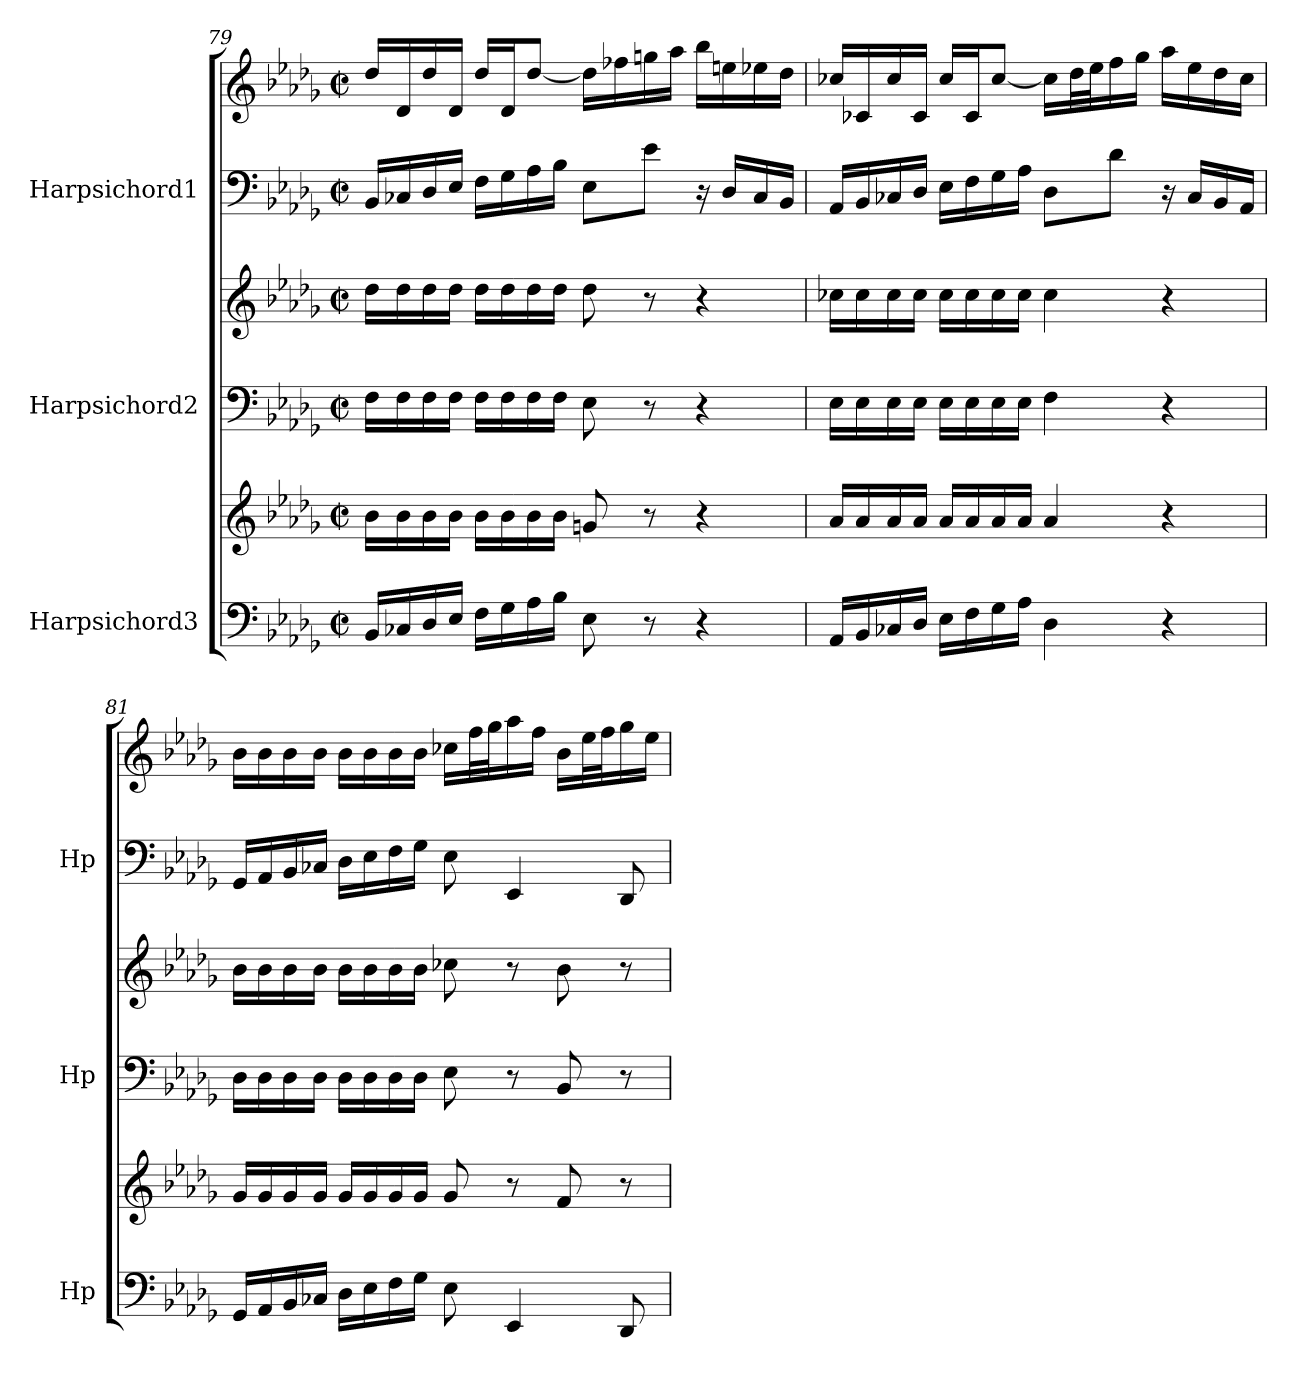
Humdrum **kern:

**kern	**kern	**kern	**kern	**kern	**kern
*part3	*part3	*part2	*part2	*part1	*part1
*staff6	*staff5	*staff4	*staff3	*staff2	*staff1
*I"Harpsichord3	*	*I"Harpsichord2	*	*I"Harpsichord1	*
*I'Hp	*	*I'Hp	*	*I'Hp	*
*clefF4	*clefG2	*clefF4	*clefG2	*clefF4	*clefG2
*k[b-e-a-d-g-]	*k[b-e-a-d-g-]	*k[b-e-a-d-g-]	*k[b-e-a-d-g-]	*k[b-e-a-d-g-]	*k[b-e-a-d-g-]
*M4/4	*M4/4	*M4/4	*M4/4	*M4/4	*M4/4
*met(c|)	*met(c|)	*met(c|)	*met(c|)	*met(c|)	*met(c|)
=79	=79	=79	=79	=79	=79
16BB-/LL	16b-\LL	16F\LL	16dd-\LL	16BB-/LL	16dd-/LL
16C-X/	16b-\	16F\	16dd-\	16C-X/	16d-/
16D-/	16b-\	16F\	16dd-\	16D-/	16dd-/
16E-/JJ	16b-\JJ	16F\JJ	16dd-\JJ	16E-/JJ	16d-/JJ
16F\LL	16b-\LL	16F\LL	16dd-\LL	16F\LL	16dd-/LL
16G-\	16b-\	16F\	16dd-\	16G-\	16d-/J
16A-\	16b-\	16F\	16dd-\	16A-\	[8dd-/J
16B-\JJ	16b-\JJ	16F\JJ	16dd-\JJ	16B-\JJ	.
8E-\	8gn/	8E-\	8dd-\	8E-\L	16dd-\LL]
.	.	.	.	.	16ff-X\
8r	8r	8r	8r	8e-\J	16ggn\
.	.	.	.	.	16aa-\JJ
4r	4r	4r	4r	16r	16bb-\LL
.	.	.	.	16D-/LL	16een\
.	.	.	.	16C-/	16ee-X\
.	.	.	.	16BB-/JJ	16dd-\JJ
=80	=80	=80	=80	=80	=80
16AA-/LL	16a-/LL	16E-\LL	16cc-X\LL	16AA-/LL	16cc-X/LL
16BB-/	16a-/	16E-\	16cc-\	16BB-/	16c-X/
16C-X/	16a-/	16E-\	16cc-\	16C-X/	16cc-/
16D-/JJ	16a-/JJ	16E-\JJ	16cc-\JJ	16D-/JJ	16c-/JJ
16E-\LL	16a-/LL	16E-\LL	16cc-\LL	16E-\LL	16cc-/LL
16F\	16a-/	16E-\	16cc-\	16F\	16c-/J
16G-\	16a-/	16E-\	16cc-\	16G-\	[8cc-/J
16A-\JJ	16a-/JJ	16E-\JJ	16cc-\JJ	16A-\JJ	.
4D-\	4a-/	4F\	4cc-\	8D-\L	16cc-\LL]
.	.	.	.	.	32dd-\L
.	.	.	.	.	32ee-\J
.	.	.	.	8d-\J	16ff\
.	.	.	.	.	16gg-\JJ
4r	4r	4r	4r	16r	16aa-\LL
.	.	.	.	16C-/LL	16ee-\
.	.	.	.	16BB-/	16dd-\
.	.	.	.	16AA-/JJ	16cc-\JJ
!!LO:PB:g=z
=81	=81	=81	=81	=81	=81
16GG-/LL	16g-/LL	16D-\LL	16b-\LL	16GG-/LL	16b-\LL
16AA-/	16g-/	16D-\	16b-\	16AA-/	16b-\
16BB-/	16g-/	16D-\	16b-\	16BB-/	16b-\
16C-X/JJ	16g-/JJ	16D-\JJ	16b-\JJ	16C-X/JJ	16b-\JJ
16D-\LL	16g-/LL	16D-\LL	16b-\LL	16D-\LL	16b-\LL
16E-\	16g-/	16D-\	16b-\	16E-\	16b-\
16F\	16g-/	16D-\	16b-\	16F\	16b-\
16G-\JJ	16g-/JJ	16D-\JJ	16b-\JJ	16G-\JJ	16b-\JJ
8E-\	8g-/	8E-\	8cc-X\	8E-\	16cc-X\LL
.	.	.	.	.	32ff\L
.	.	.	.	.	32gg-\J
4EE-/	8r	8r	8r	4EE-/	16aa-\
.	.	.	.	.	16ff\JJ
.	8f/	8BB-/	8b-\	.	16b-\LL
.	.	.	.	.	32ee-\L
.	.	.	.	.	32ff\J
8DD-/	8r	8r	8r	8DD-/	16gg-\
.	.	.	.	.	16ee-\JJ
=	=	=	=	=	=
*-	*-	*-	*-	*-	*-
